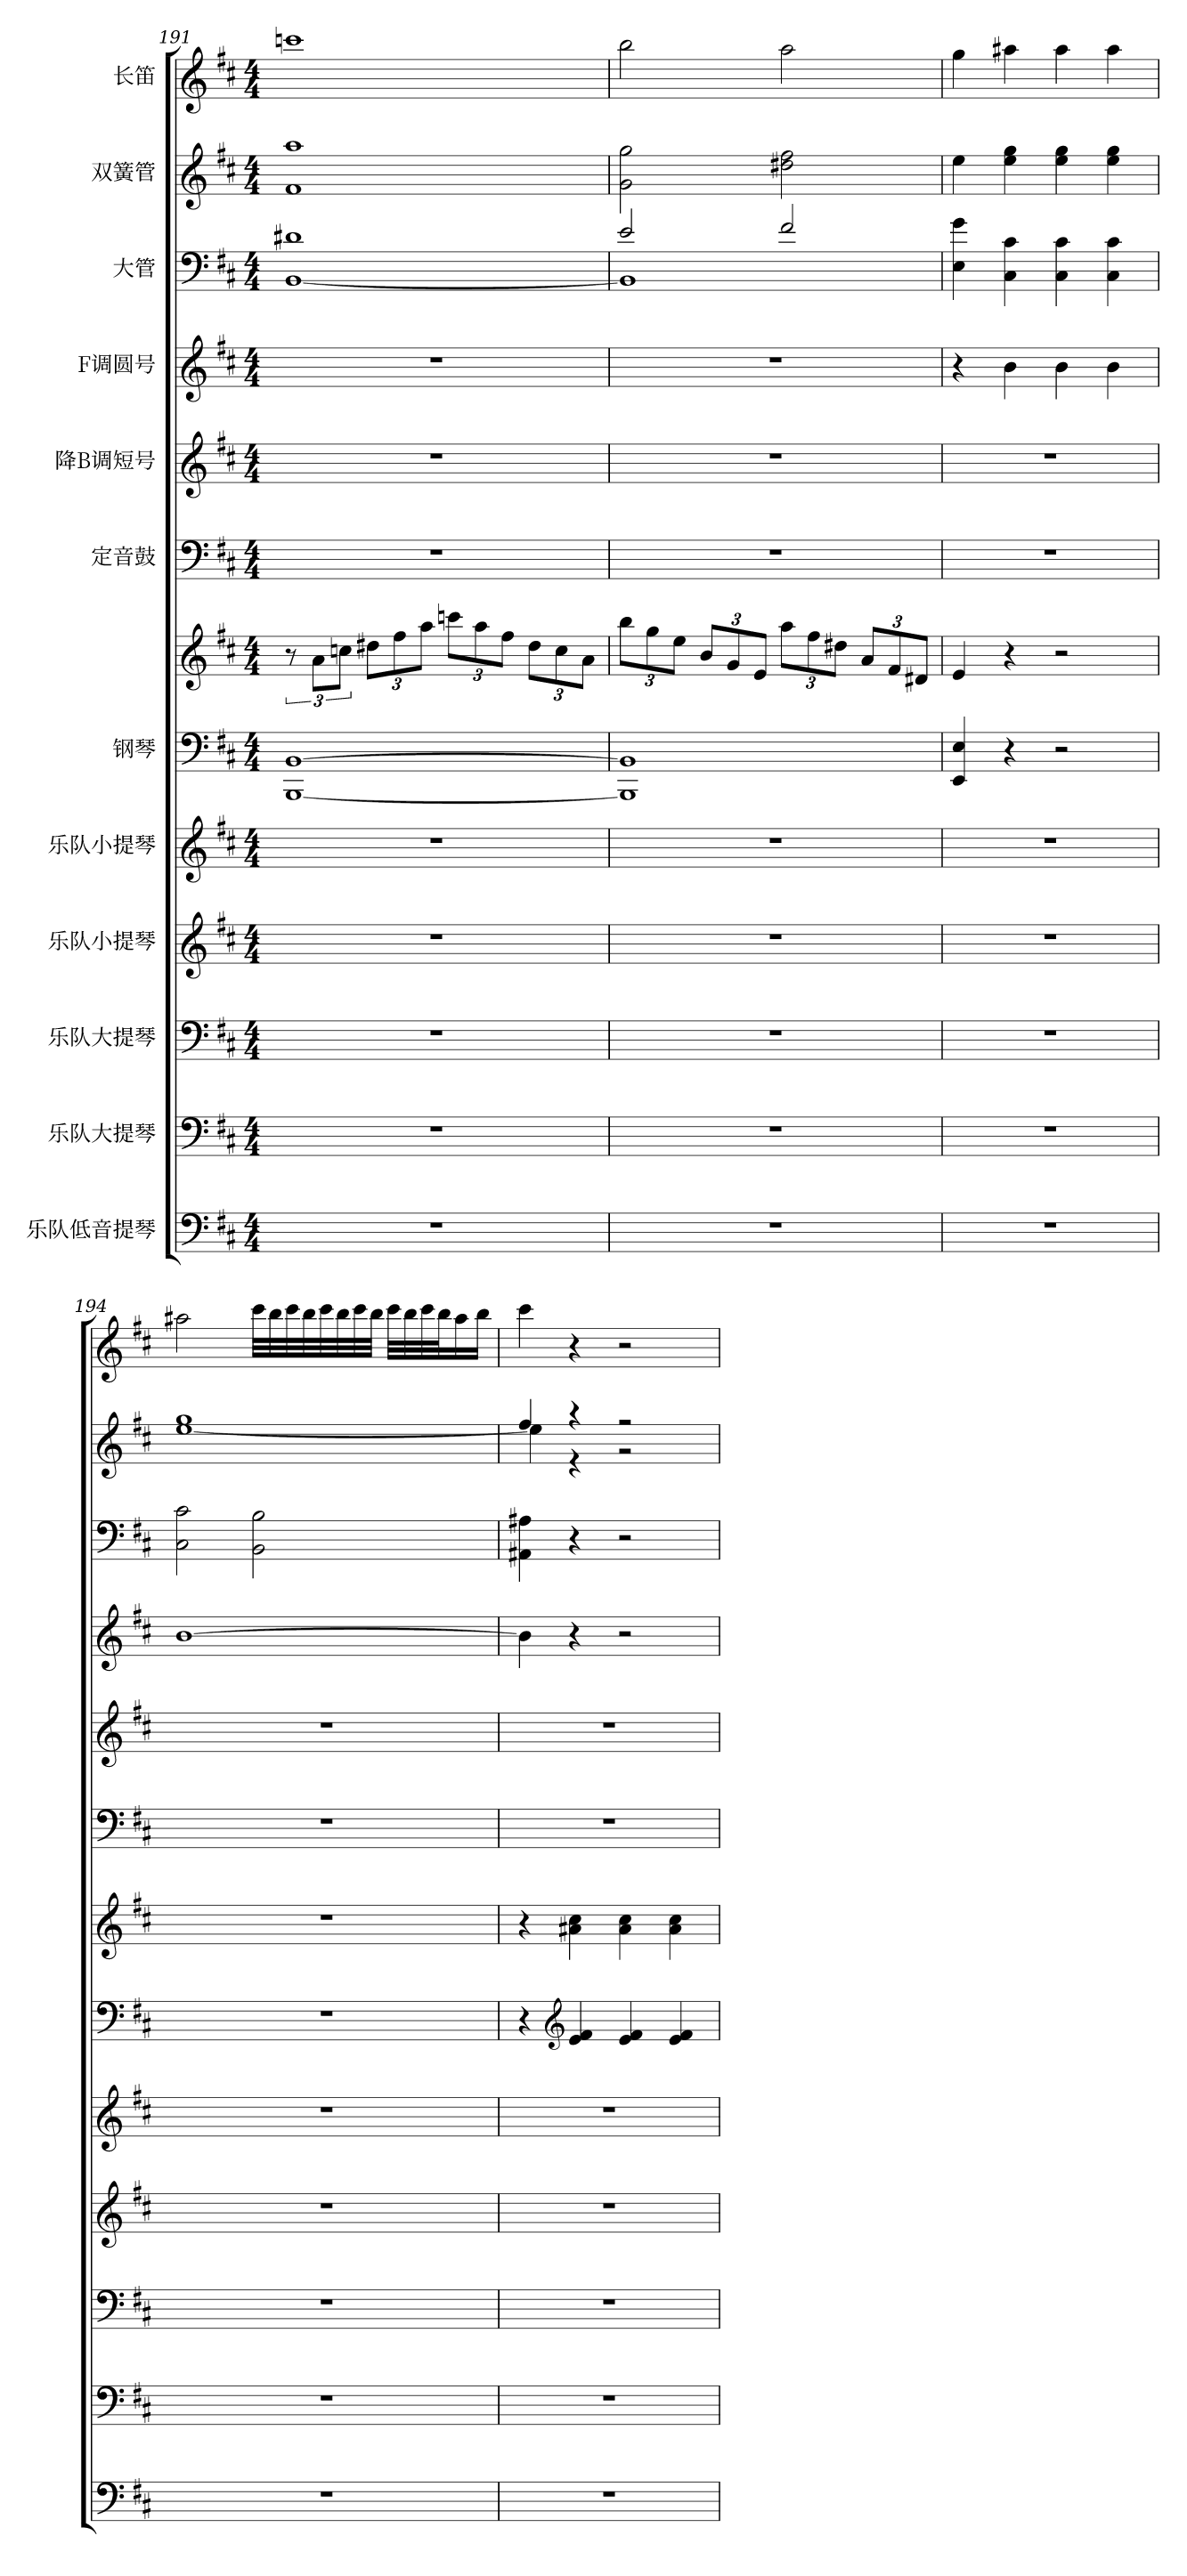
**kern	**kern	**kern	**kern	**kern	**kern	**kern	**kern	**kern	**kern	**kern	**kern	**kern
*part12	*part11	*part10	*part9	*part8	*part7	*part7	*part6	*part5	*part4	*part3	*part2	*part1
*staff13	*staff12	*staff11	*staff10	*staff9	*staff8	*staff7	*staff6	*staff5	*staff4	*staff3	*staff2	*staff1
*I"乐队低音提琴	*I"乐队大提琴	*I"乐队大提琴	*I"乐队小提琴	*I"乐队小提琴	*I"钢琴	*	*I"定音鼓	*I"降B调短号	*I"F调圆号	*I"大管	*I"双簧管	*I"长笛
*clefF4	*clefF4	*clefF4	*clefG2	*clefG2	*clefF4	*clefG2	*clefF4	*clefG2	*clefG2	*clefF4	*clefG2	*clefG2
*ITrd7c12	*	*	*	*	*	*	*	*ITrd1c2	*ITrd4c7	*	*	*
*k[f#c#]	*k[f#c#]	*k[f#c#]	*k[f#c#]	*k[f#c#]	*k[f#c#]	*k[f#c#]	*k[f#c#]	*k[]	*k[f#]	*k[f#c#]	*k[f#c#]	*k[f#c#]
*M4/4	*M4/4	*M4/4	*M4/4	*M4/4	*M4/4	*M4/4	*M4/4	*M4/4	*M4/4	*M4/4	*M4/4	*M4/4
=191	=191	=191	=191	=191	=191	=191	=191	=191	=191	=191	=191	=191
*	*	*	*	*	*	*	*	*	*	*^	*	*
1r	1r	1r	1r	1r	[1BBB [1BB	12r	1r	1r	1r	1d#X	[1BB	1f# 1aa	1cccn
.	.	.	.	.	.	12a\L	.	.	.	.	.	.	.
.	.	.	.	.	.	12ccn\J	.	.	.	.	.	.	.
*	*	*	*	*	*	*Xbrackettup	*	*	*	*	*	*	*
.	.	.	.	.	.	12dd#X\L	.	.	.	.	.	.	.
.	.	.	.	.	.	12ff#\	.	.	.	.	.	.	.
.	.	.	.	.	.	12aa\J	.	.	.	.	.	.	.
.	.	.	.	.	.	12cccn\L	.	.	.	.	.	.	.
.	.	.	.	.	.	12aa\	.	.	.	.	.	.	.
.	.	.	.	.	.	12ff#\J	.	.	.	.	.	.	.
.	.	.	.	.	.	12dd#\L	.	.	.	.	.	.	.
.	.	.	.	.	.	12cc\	.	.	.	.	.	.	.
.	.	.	.	.	.	12a\J	.	.	.	.	.	.	.
!!LO:PB:g=z
=192	=192	=192	=192	=192	=192	=192	=192	=192	=192	=192	=192	=192	=192
1r	1r	1r	1r	1r	1BBB] 1BB]	12bb\L	1r	1r	1r	2e/	1BB]	2g\ 2gg\	2bb\
.	.	.	.	.	.	12gg\	.	.	.	.	.	.	.
.	.	.	.	.	.	12ee\J	.	.	.	.	.	.	.
.	.	.	.	.	.	12b/L	.	.	.	.	.	.	.
.	.	.	.	.	.	12g/	.	.	.	.	.	.	.
.	.	.	.	.	.	12e/J	.	.	.	.	.	.	.
.	.	.	.	.	.	12aa\L	.	.	.	2f#/	.	2dd#X\ 2ff#\	2aa\
.	.	.	.	.	.	12ff#\	.	.	.	.	.	.	.
.	.	.	.	.	.	12dd#X\J	.	.	.	.	.	.	.
.	.	.	.	.	.	12a/L	.	.	.	.	.	.	.
.	.	.	.	.	.	12f#/	.	.	.	.	.	.	.
.	.	.	.	.	.	12d#X/J	.	.	.	.	.	.	.
*	*	*	*	*	*	*	*	*	*	*v	*v	*	*
=193	=193	=193	=193	=193	=193	=193	=193	=193	=193	=193	=193	=193
1r	1r	1r	1r	1r	4EE/ 4E/	4e/	1r	1r	4r	4E\ 4g\	4ee\	4gg\
.	.	.	.	.	4r	4r	.	.	4e\	4C#\ 4c#\	4ee\ 4gg\	4aa#X\
.	.	.	.	.	2r	2r	.	.	4e\	4C#\ 4c#\	4ee\ 4gg\	4aa#\
.	.	.	.	.	.	.	.	.	4e\	4C#\ 4c#\	4ee\ 4gg\	4aa#\
!!LO:PB:g=z
=194	=194	=194	=194	=194	=194	=194	=194	=194	=194	=194	=194	=194
*	*	*	*	*	*	*	*	*	*	*	*^	*
1r	1r	1r	1r	1r	1r	1r	1r	1r	[1e	2C#\ 2c#\	1gg	[1ee	2aa#X\
.	.	.	.	.	.	.	.	.	.	2BB\ 2B\	.	.	32ccc#\LLL
.	.	.	.	.	.	.	.	.	.	.	.	.	32bb\
.	.	.	.	.	.	.	.	.	.	.	.	.	32ccc#\
.	.	.	.	.	.	.	.	.	.	.	.	.	32bb\
.	.	.	.	.	.	.	.	.	.	.	.	.	32ccc#\
.	.	.	.	.	.	.	.	.	.	.	.	.	32bb\
.	.	.	.	.	.	.	.	.	.	.	.	.	32ccc#\
.	.	.	.	.	.	.	.	.	.	.	.	.	32bb\JJJ
.	.	.	.	.	.	.	.	.	.	.	.	.	32ccc#\LLL
.	.	.	.	.	.	.	.	.	.	.	.	.	32bb\
.	.	.	.	.	.	.	.	.	.	.	.	.	32ccc#\
.	.	.	.	.	.	.	.	.	.	.	.	.	32bb\J
.	.	.	.	.	.	.	.	.	.	.	.	.	16aa#\
.	.	.	.	.	.	.	.	.	.	.	.	.	16bb\JJ
=195	=195	=195	=195	=195	=195	=195	=195	=195	=195	=195	=195	=195	=195
1r	1r	1r	1r	1r	4r	4r	1r	1r	4e\]	4AA#X\ 4A#X\	4ff#/	4ee\]	4ccc#\
*	*	*	*	*	*clefG2	*	*	*	*	*	*	*	*
.	.	.	.	.	4e/ 4f#/	4a#X\ 4cc#\	.	.	4r	4r	4r	4r	4r
.	.	.	.	.	4e/ 4f#/	4a#\ 4cc#\	.	.	2r	2r	2r	2r	2r
.	.	.	.	.	4e/ 4f#/	4a#\ 4cc#\	.	.	.	.	.	.	.
*	*	*	*	*	*	*	*	*	*	*	*v	*v	*
=	=	=	=	=	=	=	=	=	=	=	=	=
*-	*-	*-	*-	*-	*-	*-	*-	*-	*-	*-	*-	*-
